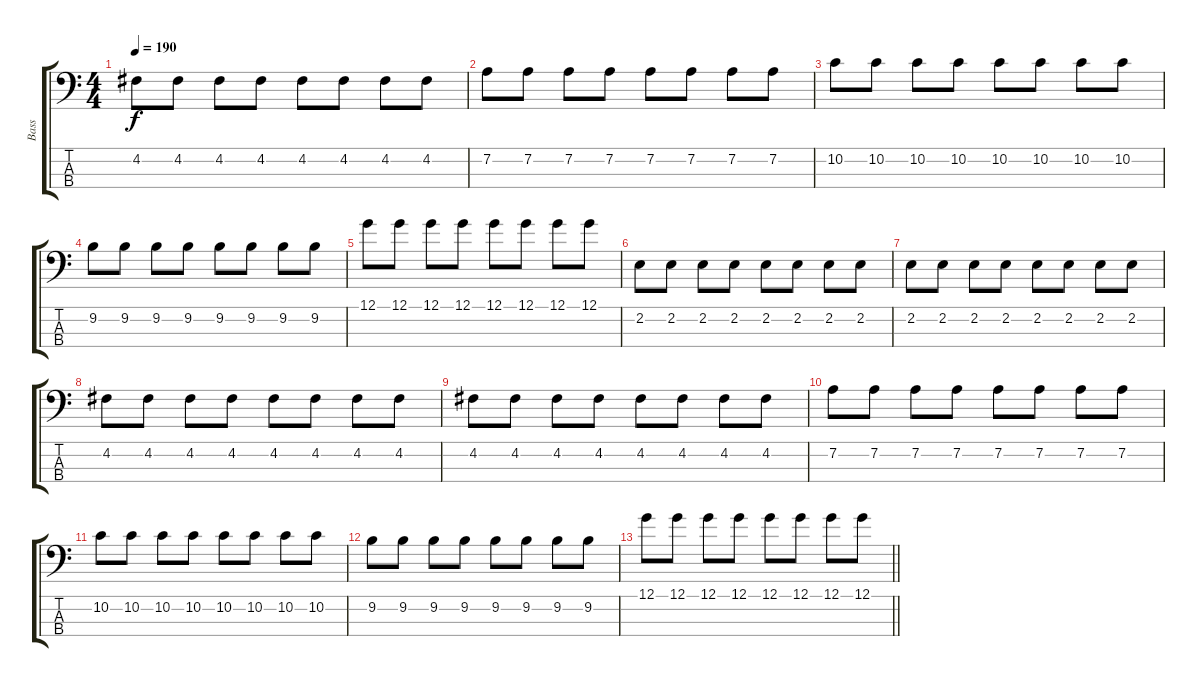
\track ("Bass" "Bass") {instrument electricbassfinger}
\staff {score tabs}
\tuning (G2 D2 A1 E1) {hide}
\ts (4 4)
\tempo 190
\clef f4
\ks c
4.2.8{dy f} 4.2.8 4.2.8 4.2.8 4.2.8 4.2.8 4.2.8 4.2.8 |
7.2.8 7.2.8 7.2.8 7.2.8 7.2.8 7.2.8 7.2.8 7.2.8 |
10.2.8 10.2.8 10.2.8 10.2.8 10.2.8 10.2.8 10.2.8 10.2.8 |
9.2.8 9.2.8 9.2.8 9.2.8 9.2.8 9.2.8 9.2.8 9.2.8 |
12.1.8 12.1.8 12.1.8 12.1.8 12.1.8 12.1.8 12.1.8 12.1.8 |
2.2.8 2.2.8 2.2.8 2.2.8 2.2.8 2.2.8 2.2.8 2.2.8 |
2.2.8 2.2.8 2.2.8 2.2.8 2.2.8 2.2.8 2.2.8 2.2.8 |
4.2.8 4.2.8 4.2.8 4.2.8 4.2.8 4.2.8 4.2.8 4.2.8 |
4.2.8 4.2.8 4.2.8 4.2.8 4.2.8 4.2.8 4.2.8 4.2.8 |
7.2.8 7.2.8 7.2.8 7.2.8 7.2.8 7.2.8 7.2.8 7.2.8 |
10.2.8 10.2.8 10.2.8 10.2.8 10.2.8 10.2.8 10.2.8 10.2.8 |
9.2.8 9.2.8 9.2.8 9.2.8 9.2.8 9.2.8 9.2.8 9.2.8 |
\barLineRight lightlight
12.1.8 12.1.8 12.1.8 12.1.8 12.1.8 12.1.8 12.1.8 12.1.8
